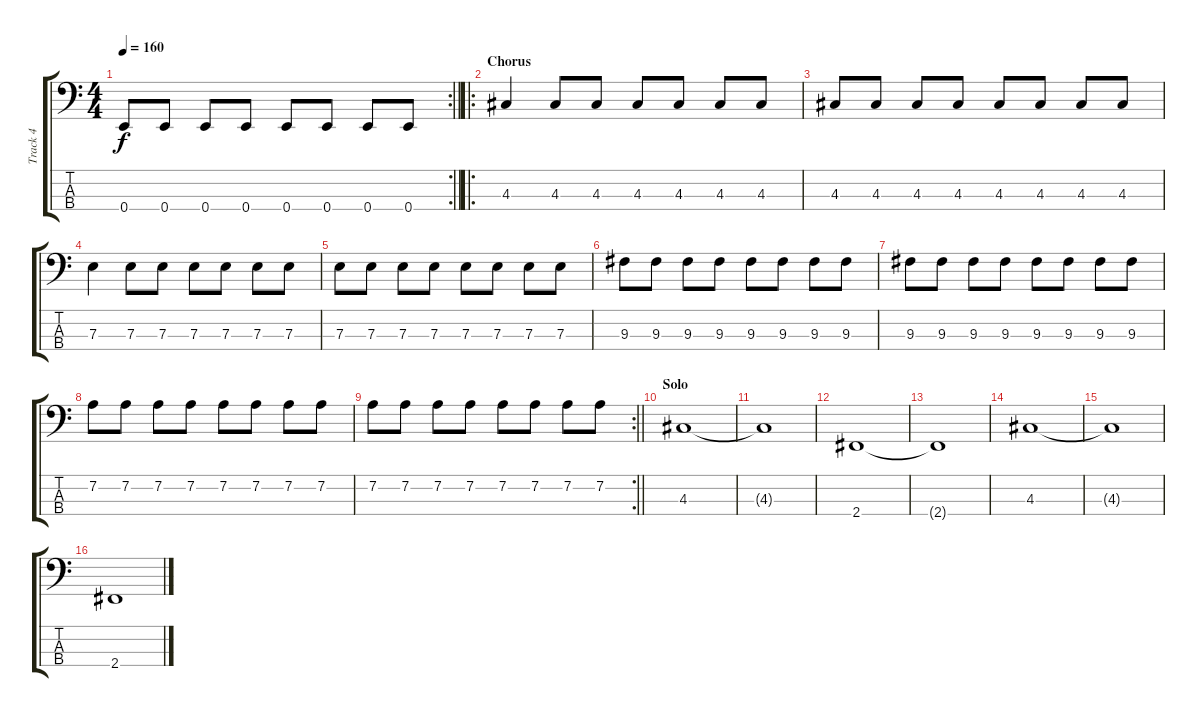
\track ("Track 4" "Track 4") {instrument electricbasspick}
\staff {score tabs}
\tuning (G2 D2 A1 E1) {hide}
\rc 2
\ts (4 4)
\tempo 160
\clef f4
\barLineRight lightlight
\ks c
0.4.8{dy f} 0.4.8 0.4.8 0.4.8 0.4.8 0.4.8 0.4.8 0.4.8 |
\ro
\section ("" "Chorus")
4.3.4 4.3.8 4.3.8 4.3.8 4.3.8 4.3.8 4.3.8 |
4.3.8 4.3.8 4.3.8 4.3.8 4.3.8 4.3.8 4.3.8 4.3.8 |
7.3.4 7.3.8 7.3.8 7.3.8 7.3.8 7.3.8 7.3.8 |
7.3.8 7.3.8 7.3.8 7.3.8 7.3.8 7.3.8 7.3.8 7.3.8 |
9.3.8 9.3.8 9.3.8 9.3.8 9.3.8 9.3.8 9.3.8 9.3.8 |
9.3.8 9.3.8 9.3.8 9.3.8 9.3.8 9.3.8 9.3.8 9.3.8 |
7.2.8 7.2.8 7.2.8 7.2.8 7.2.8 7.2.8 7.2.8 7.2.8 |
\rc 2
\barLineRight lightlight
7.2.8 7.2.8 7.2.8 7.2.8 7.2.8 7.2.8 7.2.8 7.2.8 |
\section ("" "Solo")
4.3.1 |
4.3{t}.1 |
2.4.1 |
2.4{t}.1 |
4.3.1 |
4.3{t}.1 |
2.4.1
